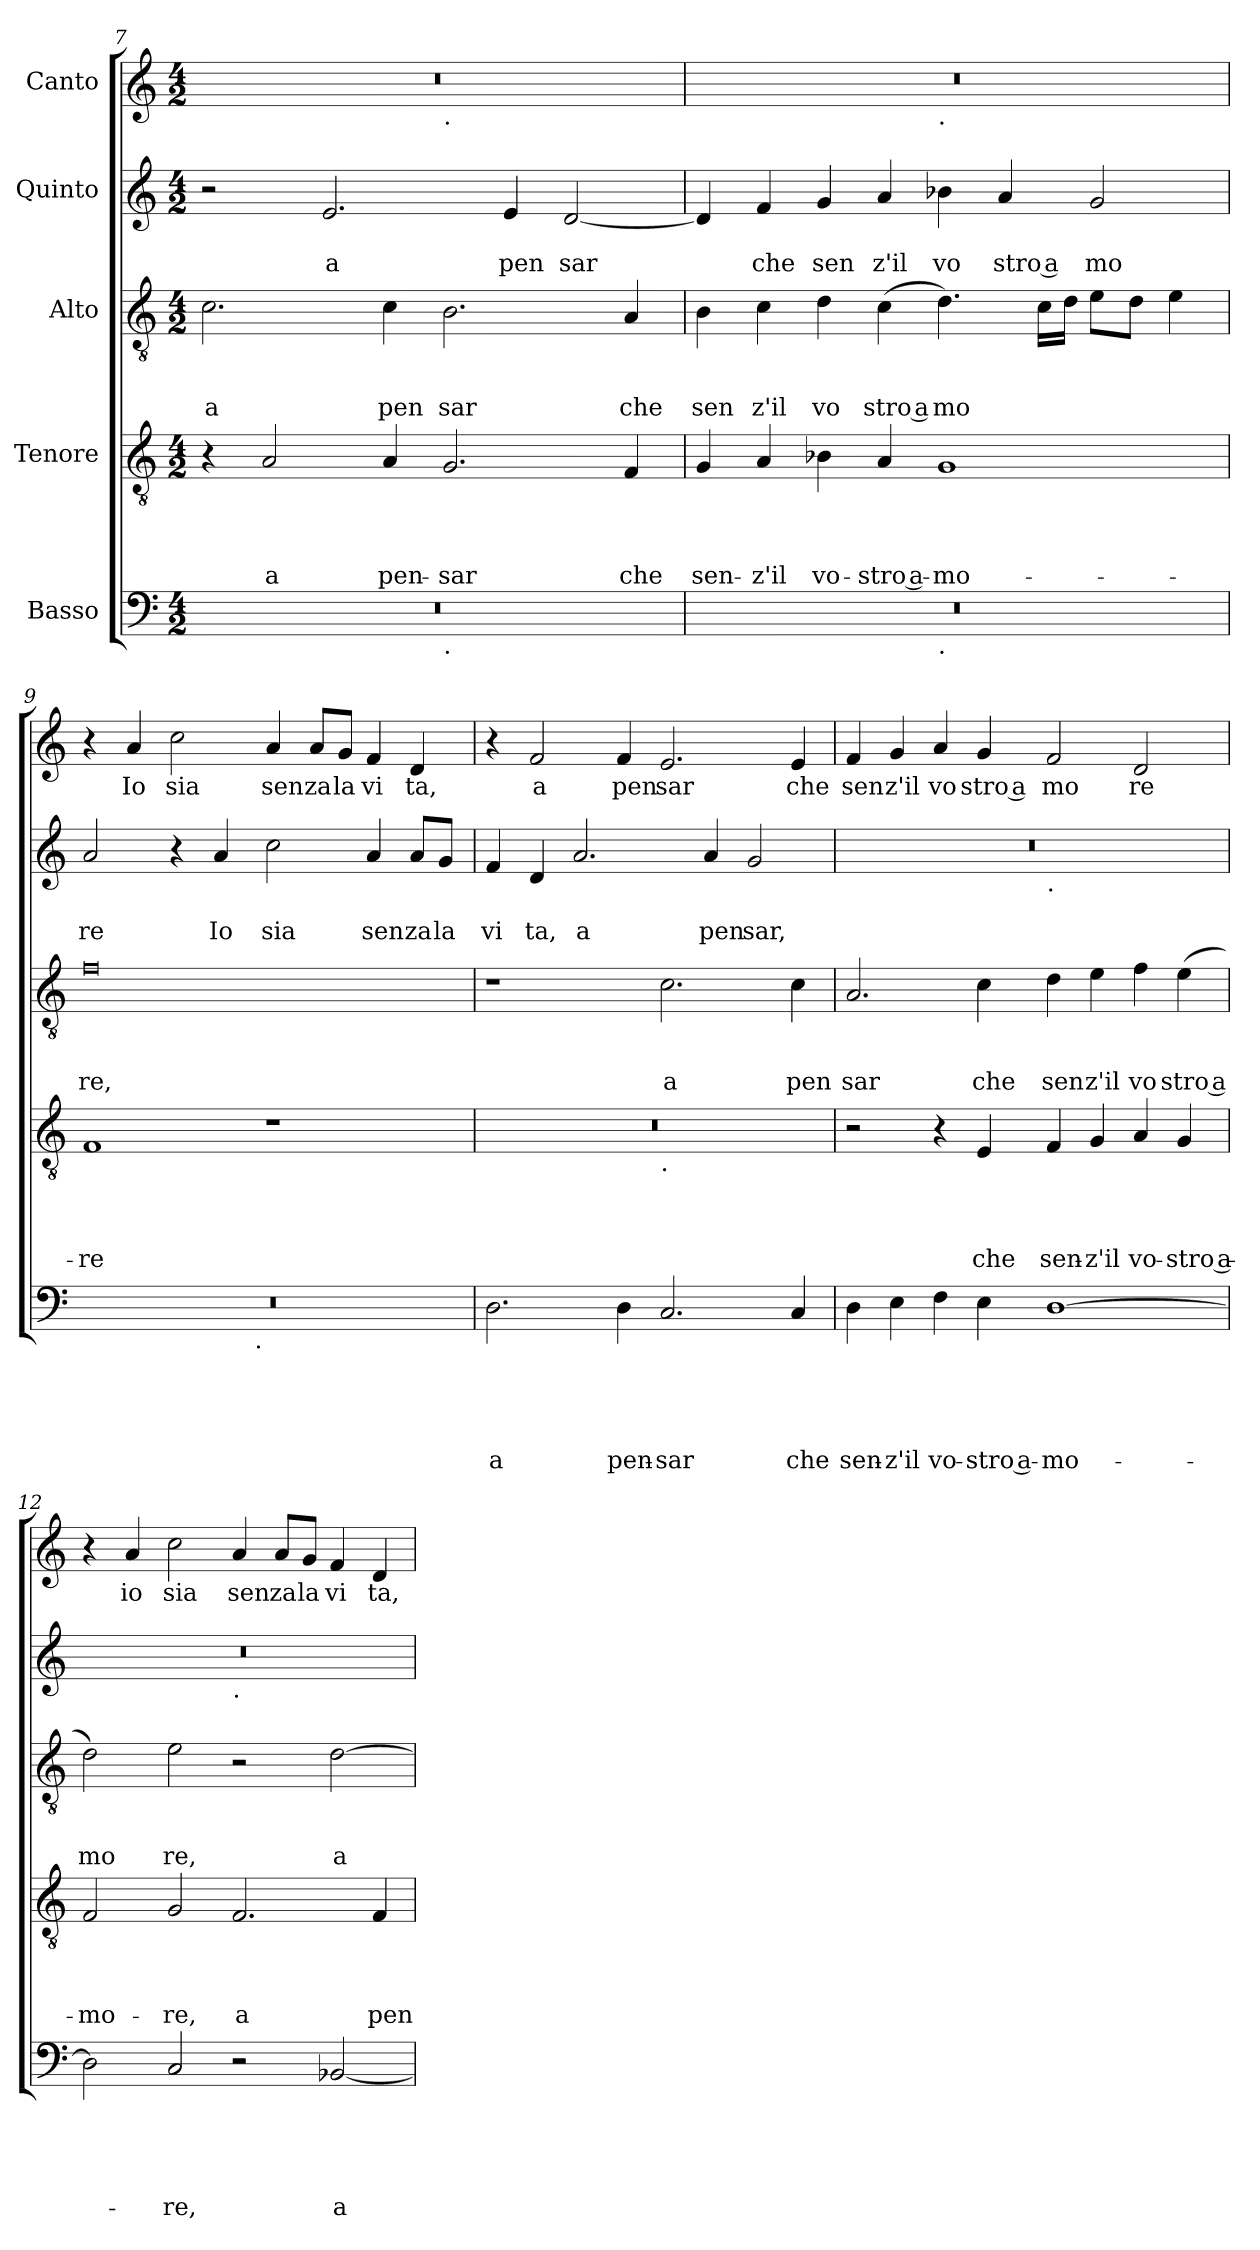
**kern	**text	**text	**text	**text	**text	**kern	**text	**text	**text	**text	**kern	**text	**text	**text	**kern	**text	**text	**kern	**text
*part5	*part5	*part5	*part5	*part5	*part5	*part4	*part4	*part4	*part4	*part4	*part3	*part3	*part3	*part3	*part2	*part2	*part2	*part1	*part1
*staff5	*staff5	*staff5	*staff5	*staff5	*staff5	*staff4	*staff4	*staff4	*staff4	*staff4	*staff3	*staff3	*staff3	*staff3	*staff2	*staff2	*staff2	*staff1	*staff1
*I"Basso	*	*	*	*	*	*I"Tenore	*	*	*	*	*I"Alto	*	*	*	*I"Quinto	*	*	*I"Canto	*
*clefF4	*	*	*	*	*	*clefGv2	*	*	*	*	*clefGv2	*	*	*	*clefG2	*	*	*clefG2	*
*k[]	*	*	*	*	*	*k[]	*	*	*	*	*k[]	*	*	*	*k[]	*	*	*k[]	*
*C:	*	*	*	*	*	*C:	*	*	*	*	*C:	*	*	*	*C:	*	*	*C:	*
*M4/2	*	*	*	*	*	*M4/2	*	*	*	*	*M4/2	*	*	*	*M4/2	*	*	*M4/2	*
=7	=7	=7	=7	=7	=7	=7	=7	=7	=7	=7	=7	=7	=7	=7	=7	=7	=7	=7	=7
!	!	!	!	!	!	!	!	!	!	!	!	!	!	!LO:LY:b	!	!	!	!	!
*^	*	*	*	*	*	*	*	*	*	*	*	*	*	*	*	*	*	*^	*
0r	1ryy	.	.	.	.	.	4r	.	.	.	.	2.c\	.	.	a	2r	.	.	0r	1ryy	.
!	!	!	!	!	!	!	!	!	!	!	!LO:LY:b	!	!	!	!	!	!	!	!	!	!
.	.	.	.	.	.	.	2A/	.	.	.	a	.	.	.	.	.	.	.	.	.	.
!	!	!	!	!	!	!	!	!	!	!	!	!	!	!	!	!	!	!LO:LY:b	!	!	!
.	.	.	.	.	.	.	.	.	.	.	.	.	.	.	.	2.e/	.	a	.	.	.
!	!	!	!	!	!	!	!	!	!	!	!LO:LY:b	!	!	!	!LO:LY:b	!	!	!	!	!	!
.	.	.	.	.	.	.	4A/	.	.	.	pen-	4c\	.	.	pen	.	.	.	.	.	.
!	!	!	!	!	!	!	!	!	!	!	!	!	!	!	!	!	!	!	!	!LO:TX:b:t=.	!
!	!LO:TX:b:t=.	!	!	!	!	!	!	!	!	!	!	!	!	!	!	!	!	!	!	!	!
!	!	!	!	!	!	!	!	!	!	!	!LO:LY:b	!	!	!	!LO:LY:b	!	!	!	!	!	!
.	1ryy	.	.	.	.	.	2.G/	.	.	.	-sar	2.B\	.	.	sar	.	.	.	.	1ryy	.
!	!	!	!	!	!	!	!	!	!	!	!	!	!	!	!	!	!	!LO:LY:b	!	!	!
.	.	.	.	.	.	.	.	.	.	.	.	.	.	.	.	4e/	.	pen	.	.	.
!	!	!	!	!	!	!	!	!	!	!	!	!	!	!	!	!	!	!LO:LY:b	!	!	!
.	.	.	.	.	.	.	.	.	.	.	.	.	.	.	.	[<2d/	.	sar	.	.	.
!	!	!	!	!	!	!	!	!	!	!	!LO:LY:b	!	!	!	!LO:LY:b	!	!	!	!	!	!
.	.	.	.	.	.	.	4F/	.	.	.	che	4A/	.	.	che	.	.	.	.	.	.
=8	=8	=8	=8	=8	=8	=8	=8	=8	=8	=8	=8	=8	=8	=8	=8	=8	=8	=8	=8	=8	=8
!	!	!	!	!	!	!	!	!	!	!	!LO:LY:b	!	!	!	!LO:LY:b	!	!	!	!	!	!
0r	1ryy	.	.	.	.	.	4G/	.	.	.	sen-	4B\	.	.	sen	4d/]	.	.	0r	1ryy	.
!	!	!	!	!	!	!	!	!	!	!	!LO:LY:b	!	!	!	!LO:LY:b	!	!	!LO:LY:b	!	!	!
.	.	.	.	.	.	.	4A/	.	.	.	-z'il	4c\	.	.	z'il	4f/	.	che	.	.	.
!	!	!	!	!	!	!	!	!	!	!	!LO:LY:b	!	!	!	!LO:LY:b	!	!	!LO:LY:b	!	!	!
.	.	.	.	.	.	.	4B-X\	.	.	.	vo-	4d\	.	.	vo	4g/	.	sen	.	.	.
!	!	!	!	!	!	!	!	!	!	!	!LO:LY:b:rj	!	!	!	!LO:LY:b:rj	!	!	!LO:LY:b	!	!	!
.	.	.	.	.	.	.	4A/	.	.	.	-stro a-	(<4c\	.	.	stro a	4a/	.	z'il	.	.	.
!	!	!	!	!	!	!	!	!	!	!	!	!	!	!	!	!	!	!	!	!LO:TX:b:t=.	!
!	!LO:TX:b:t=.	!	!	!	!	!	!	!	!	!	!	!	!	!	!	!	!	!	!	!	!
!	!	!	!	!	!	!	!	!	!	!	!LO:LY:b	!	!	!	!LO:LY:b	!	!	!LO:LY:b	!	!	!
.	1ryy	.	.	.	.	.	1G	.	.	.	-mo-	4.d\)	.	.	mo	4b-X\	.	vo	.	1ryy	.
!	!	!	!	!	!	!	!	!	!	!	!	!	!	!	!	!	!	!LO:LY:b:rj	!	!	!
.	.	.	.	.	.	.	.	.	.	.	.	.	.	.	.	4a/	.	stro a	.	.	.
.	.	.	.	.	.	.	.	.	.	.	.	16c\LL	.	.	.	.	.	.	.	.	.
.	.	.	.	.	.	.	.	.	.	.	.	16d\JJ	.	.	.	.	.	.	.	.	.
!	!	!	!	!	!	!	!	!	!	!	!	!	!	!	!	!	!	!LO:LY:b	!	!	!
.	.	.	.	.	.	.	.	.	.	.	.	8e\L	.	.	.	2g/	.	mo	.	.	.
.	.	.	.	.	.	.	.	.	.	.	.	8d\J	.	.	.	.	.	.	.	.	.
.	.	.	.	.	.	.	.	.	.	.	.	4e\	.	.	.	.	.	.	.	.	.
=9	=9	=9	=9	=9	=9	=9	=9	=9	=9	=9	=9	=9	=9	=9	=9	=9	=9	=9	=9	=9	=9
!	!	!	!	!	!	!	!	!	!	!	!LO:LY:b	!	!	!	!LO:LY:b	!	!	!LO:LY:b	!	!	!
*	*	*	*	*	*	*	*	*	*	*	*	*	*	*	*	*	*	*	*v	*v	*
0r	2ryy	.	.	.	.	.	1F	.	.	.	-re	0f	.	.	re,	2a/	.	re	4r	.
!	!	!	!	!	!	!	!	!	!	!	!	!	!	!	!	!	!	!	!	!LO:LY:b
.	.	.	.	.	.	.	.	.	.	.	.	.	.	.	.	.	.	.	4a/	Io
!	!	!	!	!	!	!	!	!	!	!	!	!	!	!	!	!	!	!	!	!LO:LY:b
.	4...ryy	.	.	.	.	.	.	.	.	.	.	.	.	.	.	4r	.	.	2cc\	sia
!	!	!	!	!	!	!	!	!	!	!	!	!	!	!	!	!	!	!LO:LY:b	!	!
.	.	.	.	.	.	.	.	.	.	.	.	.	.	.	.	4a/	.	Io	.	.
!	!LO:TX:b:t=.	!	!	!	!	!	!	!	!	!	!	!	!	!	!	!	!	!	!	!
.	1ryy	.	.	.	.	.	.	.	.	.	.	.	.	.	.	.	.	.	.	.
!	!	!	!	!	!	!	!	!	!	!	!	!	!	!	!	!	!	!LO:LY:b	!	!LO:LY:b
.	.	.	.	.	.	.	1r	.	.	.	.	.	.	.	.	2cc\	.	sia	4a/	sen
!	!	!	!	!	!	!	!	!	!	!	!	!	!	!	!	!	!	!	!	!LO:LY:b
.	.	.	.	.	.	.	.	.	.	.	.	.	.	.	.	.	.	.	8a/L	za
!	!	!	!	!	!	!	!	!	!	!	!	!	!	!	!	!	!	!	!	!LO:LY:b
.	.	.	.	.	.	.	.	.	.	.	.	.	.	.	.	.	.	.	8g/J	la
!	!	!	!	!	!	!	!	!	!	!	!	!	!	!	!	!	!	!LO:LY:b	!	!LO:LY:b
.	.	.	.	.	.	.	.	.	.	.	.	.	.	.	.	4a/	.	sen	4f/	vi
!	!	!	!	!	!	!	!	!	!	!	!	!	!	!	!	!	!	!LO:LY:b	!	!LO:LY:b
.	.	.	.	.	.	.	.	.	.	.	.	.	.	.	.	8a/L	.	za	4d/	ta,
!	!	!	!	!	!	!	!	!	!	!	!	!	!	!	!	!	!	!LO:LY:b	!	!
.	.	.	.	.	.	.	.	.	.	.	.	.	.	.	.	8g/J	.	la	.	.
.	32ryy	.	.	.	.	.	.	.	.	.	.	.	.	.	.	.	.	.	.	.
!!LO:LB:g=z
=10	=10	=10	=10	=10	=10	=10	=10	=10	=10	=10	=10	=10	=10	=10	=10	=10	=10	=10	=10	=10
!	!	!	!	!	!	!LO:LY:b	!	!	!	!	!	!	!	!	!	!	!	!LO:LY:b	!	!
*v	*v	*	*	*	*	*	*^	*	*	*	*	*	*	*	*	*	*	*	*	*
2.D\	.	.	.	.	a	0r	1ryy	.	.	.	.	1r	.	.	.	4f/	.	vi	4r	.
!	!	!	!	!	!	!	!	!	!	!	!	!	!	!	!	!	!	!LO:LY:b	!	!LO:LY:b
.	.	.	.	.	.	.	.	.	.	.	.	.	.	.	.	4d/	.	ta,	2f/	a
!	!	!	!	!	!	!	!	!	!	!	!	!	!	!	!	!	!	!LO:LY:b	!	!
.	.	.	.	.	.	.	.	.	.	.	.	.	.	.	.	2.a/	.	a	.	.
!	!	!	!	!	!LO:LY:b	!	!	!	!	!	!	!	!	!	!	!	!	!	!	!LO:LY:b
4D\	.	.	.	.	pen-	.	.	.	.	.	.	.	.	.	.	.	.	.	4f/	pen
!	!	!	!	!	!	!	!LO:TX:b:t=.	!	!	!	!	!	!	!	!	!	!	!	!	!
!	!	!	!	!	!LO:LY:b	!	!	!	!	!	!	!	!	!	!LO:LY:b	!	!	!	!	!LO:LY:b
2.C/	.	.	.	.	-sar	.	1ryy	.	.	.	.	2.c\	.	.	a	.	.	.	2.e/	sar
!	!	!	!	!	!	!	!	!	!	!	!	!	!	!	!	!	!	!LO:LY:b	!	!
.	.	.	.	.	.	.	.	.	.	.	.	.	.	.	.	4a/	.	pen	.	.
!	!	!	!	!	!	!	!	!	!	!	!	!	!	!	!	!	!	!LO:LY:b	!	!
.	.	.	.	.	.	.	.	.	.	.	.	.	.	.	.	2g/	.	sar,	.	.
!	!	!	!	!	!LO:LY:b	!	!	!	!	!	!	!	!	!	!LO:LY:b	!	!	!	!	!LO:LY:b
4C/	.	.	.	.	che	.	.	.	.	.	.	4c\	.	.	pen	.	.	.	4e/	che
=11	=11	=11	=11	=11	=11	=11	=11	=11	=11	=11	=11	=11	=11	=11	=11	=11	=11	=11	=11	=11
!	!	!	!	!	!LO:LY:b	!	!	!	!	!	!	!	!	!	!LO:LY:b	!	!	!	!	!LO:LY:b
*	*	*	*	*	*	*v	*v	*	*	*	*	*	*	*	*	*^	*	*	*	*
4D\	.	.	.	.	sen-	2r	.	.	.	.	2.A/	.	.	sar	0r	1ryy	.	.	4f/	sen
!	!	!	!	!	!LO:LY:b	!	!	!	!	!	!	!	!	!	!	!	!	!	!	!LO:LY:b
4E\	.	.	.	.	-z'il	.	.	.	.	.	.	.	.	.	.	.	.	.	4g/	z'il
!	!	!	!	!	!LO:LY:b	!	!	!	!	!	!	!	!	!	!	!	!	!	!	!LO:LY:b
4F\	.	.	.	.	vo-	4r	.	.	.	.	.	.	.	.	.	.	.	.	4a/	vo
!	!	!	!	!	!LO:LY:b:rj	!	!	!	!	!LO:LY:b	!	!	!	!LO:LY:b	!	!	!	!	!	!LO:LY:b:rj
4E\	.	.	.	.	-stro a-	4E/	.	.	.	che	4c\	.	.	che	.	.	.	.	4g/	stro a
!	!	!	!	!	!	!	!	!	!	!	!	!	!	!	!	!LO:TX:b:t=.	!	!	!	!
!	!	!	!	!	!LO:LY:b	!	!	!	!	!LO:LY:b	!	!	!	!LO:LY:b	!	!	!	!	!	!LO:LY:b
[>1D	.	.	.	.	-mo-	4F/	.	.	.	sen-	4d\	.	.	sen	.	1ryy	.	.	2f/	mo
!	!	!	!	!	!	!	!	!	!	!LO:LY:b	!	!	!	!LO:LY:b	!	!	!	!	!	!
.	.	.	.	.	.	4G/	.	.	.	-z'il	4e\	.	.	z'il	.	.	.	.	.	.
!	!	!	!	!	!	!	!	!	!	!LO:LY:b	!	!	!	!LO:LY:b	!	!	!	!	!	!LO:LY:b
.	.	.	.	.	.	4A/	.	.	.	vo-	4f\	.	.	vo	.	.	.	.	2d/	re
!	!	!	!	!	!	!	!	!	!	!LO:LY:b:rj	!	!	!	!LO:LY:b:rj	!	!	!	!	!	!
.	.	.	.	.	.	4G/	.	.	.	-stro a-	(<4e\	.	.	stro a	.	.	.	.	.	.
=12	=12	=12	=12	=12	=12	=12	=12	=12	=12	=12	=12	=12	=12	=12	=12	=12	=12	=12	=12	=12
!	!	!	!	!	!	!	!	!	!	!LO:LY:b	!	!	!	!LO:LY:b	!	!	!	!	!	!
2D\]	.	.	.	.	.	2F/	.	.	.	-mo-	2d\)	.	.	mo	0r	1ryy	.	.	4r	.
!	!	!	!	!	!	!	!	!	!	!	!	!	!	!	!	!	!	!	!	!LO:LY:b
.	.	.	.	.	.	.	.	.	.	.	.	.	.	.	.	.	.	.	4a/	io
!	!	!	!	!	!LO:LY:b	!	!	!	!	!LO:LY:b	!	!	!	!LO:LY:b	!	!	!	!	!	!LO:LY:b
2C/	.	.	.	.	-re,	2G/	.	.	.	-re,	2e\	.	.	re,	.	.	.	.	2cc\	sia
!	!	!	!	!	!	!	!	!	!	!	!	!	!	!	!	!LO:TX:b:t=.	!	!	!	!
!	!	!	!	!	!	!	!	!	!	!LO:LY:b	!	!	!	!	!	!	!	!	!	!LO:LY:b
2r	.	.	.	.	.	2.F/	.	.	.	a	2r	.	.	.	.	1ryy	.	.	4a/	sen
!	!	!	!	!	!	!	!	!	!	!	!	!	!	!	!	!	!	!	!	!LO:LY:b
.	.	.	.	.	.	.	.	.	.	.	.	.	.	.	.	.	.	.	8a/L	za
!	!	!	!	!	!	!	!	!	!	!	!	!	!	!	!	!	!	!	!	!LO:LY:b
.	.	.	.	.	.	.	.	.	.	.	.	.	.	.	.	.	.	.	8g/J	la
!	!	!	!	!	!LO:LY:b	!	!	!	!	!	!	!	!	!LO:LY:b	!	!	!	!	!	!LO:LY:b
[<2BB-X/	.	.	.	.	a	.	.	.	.	.	[>2d\	.	.	a	.	.	.	.	4f/	vi
!	!	!	!	!	!	!	!	!	!	!LO:LY:b	!	!	!	!	!	!	!	!	!	!LO:LY:b
.	.	.	.	.	.	4F/	.	.	.	pen-	.	.	.	.	.	.	.	.	4d/	ta,
*	*	*	*	*	*	*	*	*	*	*	*	*	*	*	*v	*v	*	*	*	*
=	=	=	=	=	=	=	=	=	=	=	=	=	=	=	=	=	=	=	=
*-	*-	*-	*-	*-	*-	*-	*-	*-	*-	*-	*-	*-	*-	*-	*-	*-	*-	*-	*-
